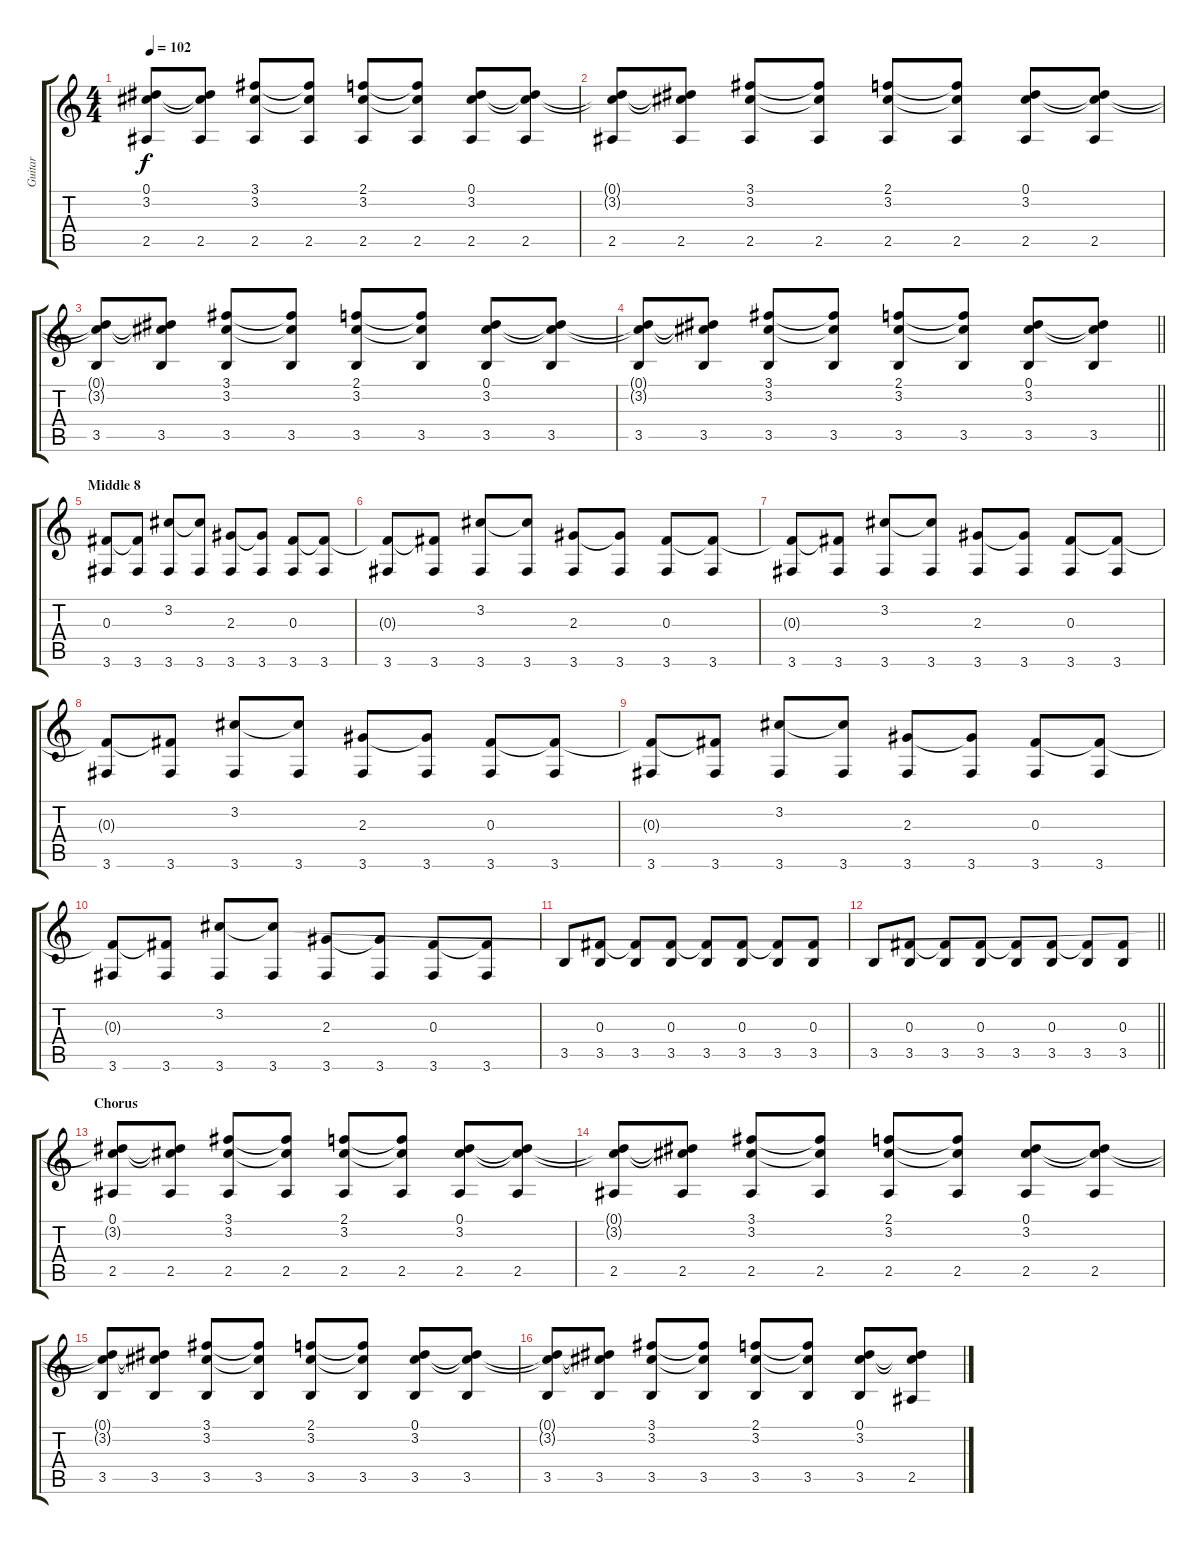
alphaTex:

\track ("Guitar" "Guitar") {instrument acousticguitarsteel}
\staff {score tabs}
\tuning (Eb4 Bb3 Gb3 Db3 Ab2 Eb2) {hide}
\ts (4 4)
\tempo 102
\clef g2
\ks c
(0.1{t} 3.2{t} 2.5).8{dy f} (0.1{t} 3.2{t} 2.5).8 (3.1 3.2 2.5).8 (3.1{t} 3.2{t} 2.5).8 (2.1 3.2 2.5).8 (2.1{t} 3.2{t} 2.5).8 (0.1 3.2 2.5).8 (0.1{t} 3.2{t} 2.5).8 |
(0.1{t} 3.2{t} 2.5).8 (0.1{t} 3.2{t} 2.5).8 (3.1 3.2 2.5).8 (3.1{t} 3.2{t} 2.5).8 (2.1 3.2 2.5).8 (2.1{t} 3.2{t} 2.5).8 (0.1 3.2 2.5).8 (0.1{t} 3.2{t} 2.5).8 |
(0.1{t} 3.2{t} 3.5).8 (0.1{t} 3.2{t} 3.5).8 (3.1 3.2 3.5).8 (3.1{t} 3.2{t} 3.5).8 (2.1 3.2 3.5).8 (2.1{t} 3.2{t} 3.5).8 (0.1 3.2 3.5).8 (0.1{t} 3.2{t} 3.5).8 |
\barLineRight lightlight
(0.1{t} 3.2{t} 3.5).8 (0.1{t} 3.2{t} 3.5).8 (3.1 3.2 3.5).8 (3.1{t} 3.2{t} 3.5).8 (2.1 3.2 3.5).8 (2.1{t} 3.2{t} 3.5).8 (0.1 3.2 3.5).8 (0.1{t} 3.2{t} 3.5).8 |
\section ("" "Middle 8")
(0.3 3.6).8 (0.3{t} 3.6).8 (3.2 3.6).8 (3.2{t} 3.6).8 (2.3 3.6).8 (2.3{t} 3.6).8 (0.3 3.6).8 (0.3{t} 3.6).8 |
(0.3{t} 3.6).8 (0.3{t} 3.6).8 (3.2 3.6).8 (3.2{t} 3.6).8 (2.3 3.6).8 (2.3{t} 3.6).8 (0.3 3.6).8 (0.3{t} 3.6).8 |
(0.3{t} 3.6).8 (0.3{t} 3.6).8 (3.2 3.6).8 (3.2{t} 3.6).8 (2.3 3.6).8 (2.3{t} 3.6).8 (0.3 3.6).8 (0.3{t} 3.6).8 |
(0.3{t} 3.6).8 (0.3{t} 3.6).8 (3.2 3.6).8 (3.2{t} 3.6).8 (2.3 3.6).8 (2.3{t} 3.6).8 (0.3 3.6).8 (0.3{t} 3.6).8 |
(0.3{t} 3.6).8 (0.3{t} 3.6).8 (3.2 3.6).8 (3.2{t} 3.6).8 (2.3 3.6).8 (2.3{t} 3.6).8 (0.3 3.6).8 (0.3{t} 3.6).8 |
(0.3{t} 3.6).8 (0.3{t} 3.6).8 (3.2 3.6).8 (3.2{t} 3.6).8 (2.3 3.6).8 (2.3{t} 3.6).8 (0.3 3.6).8 (0.3{t} 3.6).8 |
3.5.8 (0.3 3.5).8 (0.3{t} 3.5).8 (0.3 3.5).8 (0.3{t} 3.5).8 (0.3 3.5).8 (0.3{t} 3.5).8 (0.3 3.5).8 |
\barLineRight lightlight
3.5.8 (0.3 3.5).8 (0.3{t} 3.5).8 (0.3 3.5).8 (0.3{t} 3.5).8 (0.3 3.5).8 (0.3{t} 3.5).8 (0.3 3.5).8 |
\section ("" "Chorus")
(0.1 3.2{t} 2.5).8 (0.1{t} 3.2{t} 2.5).8 (3.1 3.2 2.5).8 (3.1{t} 3.2{t} 2.5).8 (2.1 3.2 2.5).8 (2.1{t} 3.2{t} 2.5).8 (0.1 3.2 2.5).8 (0.1{t} 3.2{t} 2.5).8 |
(0.1{t} 3.2{t} 2.5).8 (0.1{t} 3.2{t} 2.5).8 (3.1 3.2 2.5).8 (3.1{t} 3.2{t} 2.5).8 (2.1 3.2 2.5).8 (2.1{t} 3.2{t} 2.5).8 (0.1 3.2 2.5).8 (0.1{t} 3.2{t} 2.5).8 |
(0.1{t} 3.2{t} 3.5).8 (0.1{t} 3.2{t} 3.5).8 (3.1 3.2 3.5).8 (3.1{t} 3.2{t} 3.5).8 (2.1 3.2 3.5).8 (2.1{t} 3.2{t} 3.5).8 (0.1 3.2 3.5).8 (0.1{t} 3.2{t} 3.5).8 |
(0.1{t} 3.2{t} 3.5).8 (0.1{t} 3.2{t} 3.5).8 (3.1 3.2 3.5).8 (3.1{t} 3.2{t} 3.5).8 (2.1 3.2 3.5).8 (2.1{t} 3.2{t} 3.5).8 (0.1 3.2 3.5).8 (0.1{t} 3.2{t} 2.5).8
